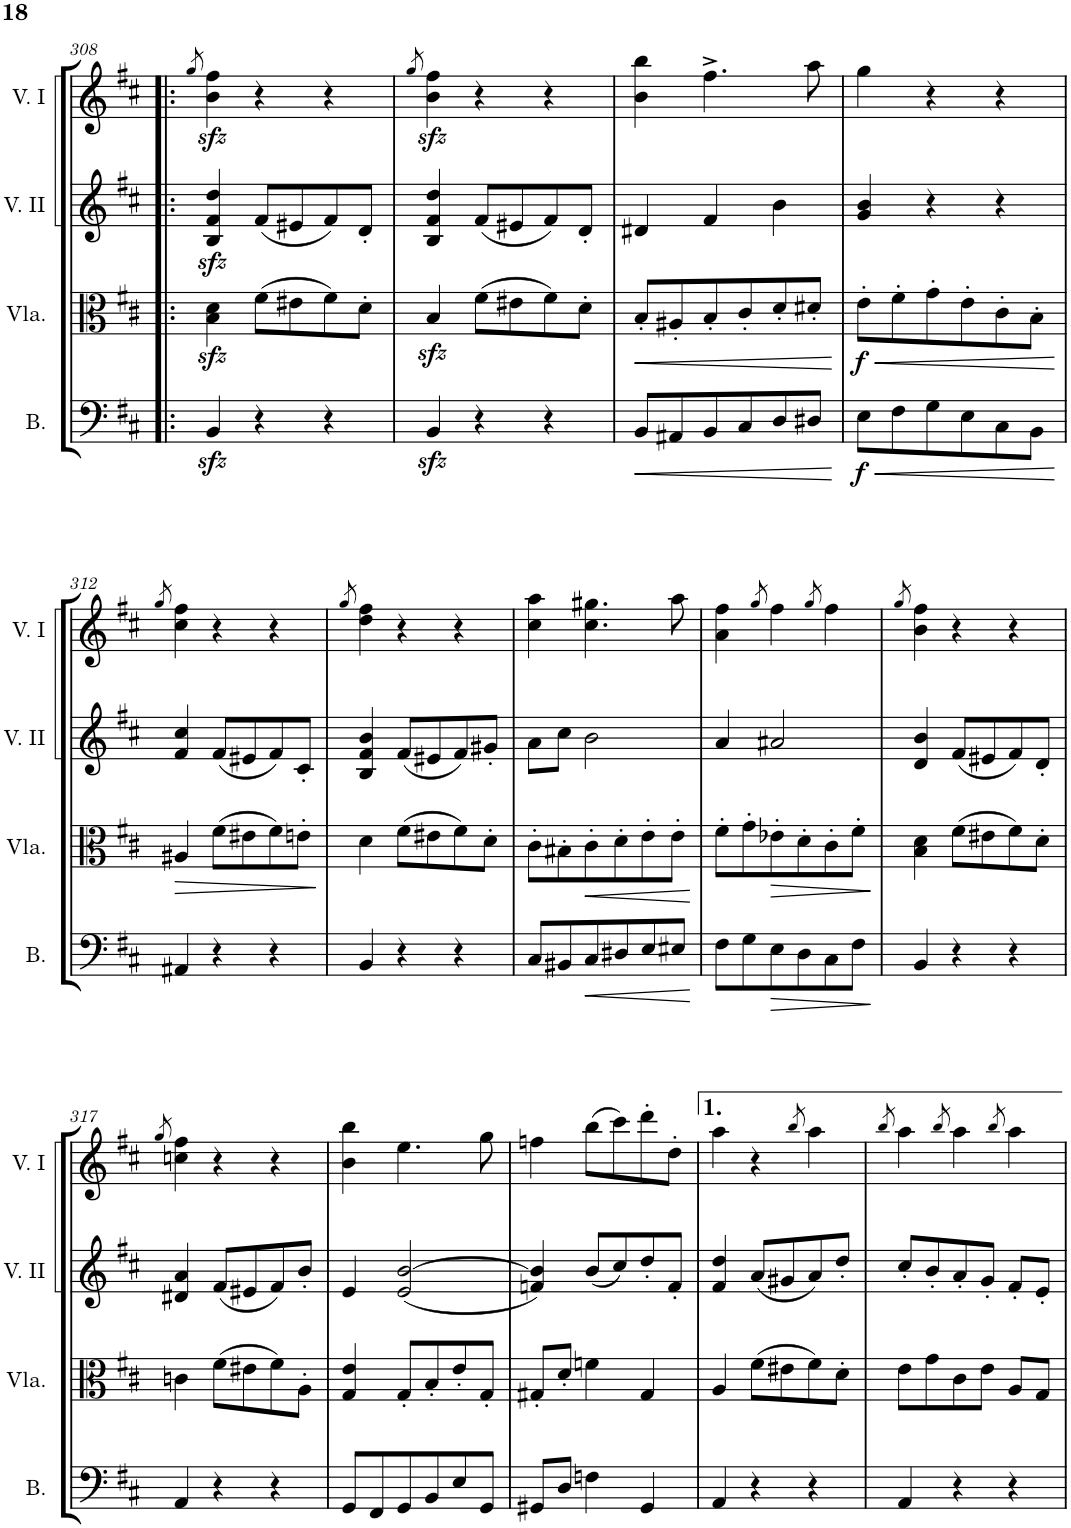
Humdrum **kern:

**kern	**dynam	**kern	**dynam	**kern	**kern
*part4	*part4	*part3	*part3	*part2	*part1
*staff4	*staff4	*staff3	*staff3	*staff2	*staff1
*I"Bassi	*	*I"Viola	*	*I"Violino II.	*I"Violino I
*I'B.	*	*I'Vla.	*	*I'V. II	*I'V. I
!!LO:PB:g=z
*clefF4	*	*clefC3	*	*clefG2	*clefG2
*k[f#c#]	*	*k[f#c#]	*	*k[f#c#]	*k[f#c#]
*M3/4	*	*M3/4	*	*M3/4	*M3/4
=308!|:	=308!|:	=308!|:	=308!|:	=308!|:	=308!|:
.	.	.	.	.	8qgg/
4BBzz</	.	4B\zz< 4d\zz<	.	4B/zz< 4f#/zz< 4dd/zz<	4b\zz< 4ff#\zz<
4r	.	(8f#\L	.	(8f#/L	4r
.	.	8e#X\	.	8e#X/	.
4r	.	8f#\)	.	8f#/)	4r
.	.	8d'\J	.	8d'/J	.
=309	=309	=309	=309	=309	=309
.	.	.	.	.	8qgg/
4BBzz</	.	4Bzz</	.	4B/ 4f#/ 4dd/	4b\zz< 4ff#\zz<
4r	.	(8f#\L	.	(8f#/L	4r
.	.	8e#X\	.	8e#X/	.
4r	.	8f#\)	.	8f#/)	4r
.	.	8d'\J	.	8d'/J	.
=310	=310	=310	=310	=310	=310
!	!LO:HP:b	!	!LO:HP:b	!	!
8BB/L	<	8B'/L	<	4d#X/	4b\ 4bb\
8AA#X/	.	8A#X'/	.	.	.
8BB/	.	8B'/	.	4f#/	4.ff#^\
8C#/	.	8c#'/	.	.	.
8D/	.	8d'/	.	4b\	.
8D#X/J	.	8d#X'/J	.	.	8aa\
.	[	.	[	.	.
=311	=311	=311	=311	=311	=311
!	!LO:HP:b	!	!LO:HP:b	!	!
!	!LO:DY:n=1:b	!	!LO:DY:n=1:b	!	!
8E\L	< f	8e'\L	< f	4g/ 4b/	4gg\
8F#\	.	8f#'\	.	.	.
8G\	.	8g'\	.	4r	4r
8E\	.	8e'\	.	.	.
8C#\	.	8c#'\	.	4r	4r
8BB\J	.	8B'\J	.	.	.
.	[	.	[	.	.
!!LO:LB:g=z
=312	=312	=312	=312	=312	=312
.	.	.	.	.	8qgg/
!	!	!	!LO:HP:b	!	!
4AA#X/	.	4A#X/	>	4f#/ 4cc#/	4cc#\ 4ff#\
4r	.	(8f#\L	.	(8f#/L	4r
.	.	8e#X\	.	8e#X/	.
4r	.	8f#\)	.	8f#/)	4r
.	.	8en'\J	.	8c#'/J	.
.	.	.	]	.	.
=313	=313	=313	=313	=313	=313
.	.	.	.	.	8qgg/
4BB/	.	4d\	.	4B/ 4f#/ 4b/	4dd\ 4ff#\
4r	.	(8f#\L	.	(8f#/L	4r
.	.	8e#X\	.	8e#X/	.
4r	.	8f#\)	.	8f#/)	4r
.	.	8d'\J	.	8g#X'/J	.
=314	=314	=314	=314	=314	=314
8C#/L	.	8c#'\L	.	8a\L	4cc#\ 4aa\
8BB#X/	.	8B#X'\	.	8cc#\J	.
!	!LO:HP:b	!	!LO:HP:b	!	!
8C#/	<	8c#'\	<	2b\	4.cc#\ 4.gg#X\
8D#X/	.	8d'\	.	.	.
8E/	.	8e'\	.	.	.
8E#X/J	.	8e'\J	.	.	8aa\
.	[	.	[	.	.
=315	=315	=315	=315	=315	=315
8F#\L	.	8f#'\L	.	4a/	4a\ 4ff#\
8G\	.	8g'\	.	.	.
.	.	.	.	.	8qgg/
!	!LO:HP:b	!	!LO:HP:b	!	!
8E\	>	8e-X'\	>	2a#X/	4ff#\
8D\	.	8d'\	.	.	.
.	.	.	.	.	8qgg/
8C#\	.	8c#'\	.	.	4ff#\
8F#\J	.	8f#'\J	.	.	.
.	]	.	]	.	.
=316	=316	=316	=316	=316	=316
.	.	.	.	.	8qgg/
4BB/	.	4B\ 4d\	.	4d/ 4b/	4b\ 4ff#\
4r	.	(8f#\L	.	(8f#/L	4r
.	.	8e#X\	.	8e#X/	.
4r	.	8f#\)	.	8f#/)	4r
.	.	8d'\J	.	8d'/J	.
!!LO:LB:g=z
=317	=317	=317	=317	=317	=317
.	.	.	.	.	8qgg/
4AA/	.	4cn\	.	4d#X/ 4a/	4ccn\ 4ff#\
4r	.	(8f#\L	.	(8f#/L	4r
.	.	8e#X\	.	8e#X/	.
4r	.	8f#\)	.	8f#/)	4r
.	.	8A'\J	.	8b'/J	.
=318	=318	=318	=318	=318	=318
8GG/L	.	4G/ 4e/	.	4e/	4b\ 4bb\
8FF#/	.	.	.	.	.
8GG/	.	8G'/L	.	(2e/ [2b/	4.ee\
8BB/	.	8B'/	.	.	.
8E/	.	8e'/	.	.	.
8GG/J	.	8G'/J	.	.	8gg\
=319	=319	=319	=319	=319	=319
8GG#X/L	.	8G#X'/L	.	4fn/ 4b/])	4ffn\
8D/J	.	8d'/J	.	.	.
4Fn\	.	4fn\	.	(8b/L	(8bb\L
.	.	.	.	8cc#/)	8ccc#\)
4GG#/	.	4G#/	.	8dd'/	8ddd'\
.	.	.	.	8f'/J	8dd'\J
=320	=320	=320	=320	=320	=320
4AA/	.	4A/	.	4f#/ 4dd/	4aa\
4r	.	(8f#\L	.	(8a/L	4r
.	.	8e#X\	.	8g#X/	.
.	.	.	.	.	8qbb/
4r	.	8f#\)	.	8a/)	4aa\
.	.	8d'\J	.	8dd'/J	.
=321	=321	=321	=321	=321	=321
.	.	.	.	.	8qbb/
4AA/	.	8e\L	.	8cc#'/L	4aa\
.	.	8g\	.	8b'/	.
.	.	.	.	.	8qbb/
4r	.	8c#\	.	8a'/	4aa\
.	.	8e\J	.	8g'/J	.
.	.	.	.	.	8qbb/
4r	.	8A/L	.	8f#'/L	4aa\
.	.	8G/J	.	8e'/J	.
=	=	=	=	=	=
*-	*-	*-	*-	*-	*-
